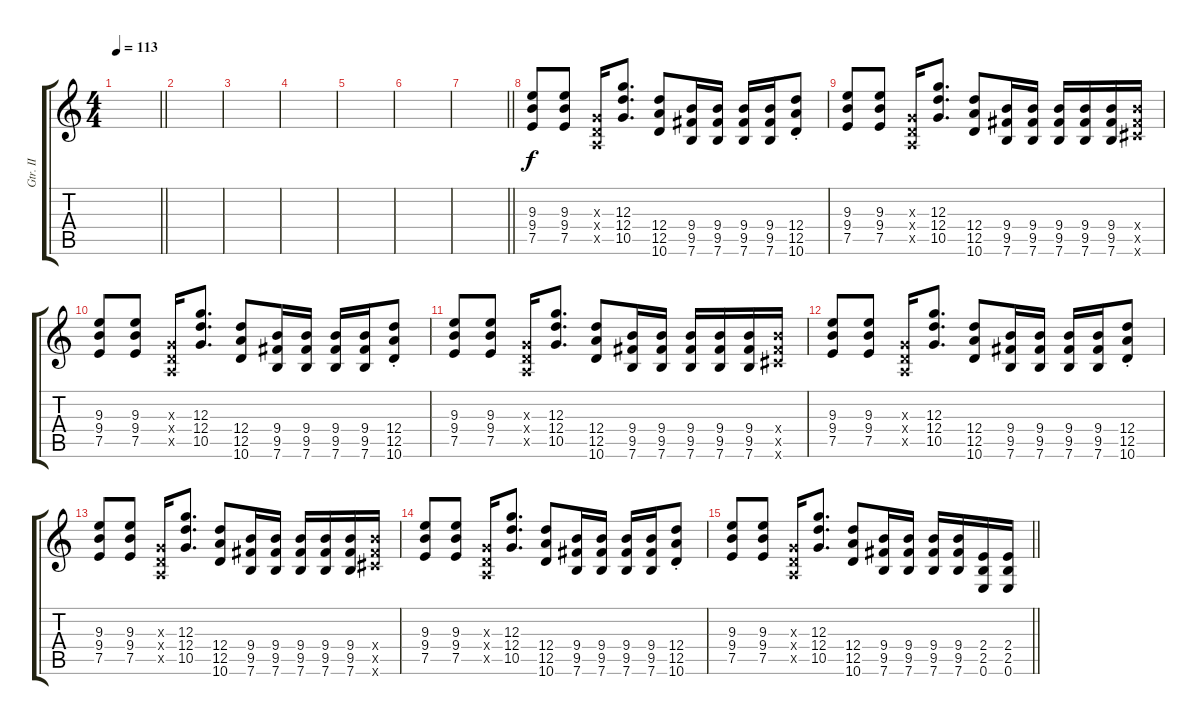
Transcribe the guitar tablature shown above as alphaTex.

\track ("Gtr. II" "Gtr. II") {instrument electricguitarclean}
\staff {score tabs}
\tuning (E4 B3 G3 D3 A2 E2) {hide}
\ts (4 4)
\tempo 113
\clef g2
\barLineRight lightlight
\ks c
|
|
|
|
|
|
\barLineRight lightlight
|
(9.3 9.4 7.5).8{instrument distortionguitar} (9.3 9.4 7.5).8 (0.3{x} 0.4{x} 0.5{x}).16 (12.3 12.4 10.5).8{d} (12.4 12.5 10.6).8 (9.4 9.5 7.6).16 (9.4 9.5 7.6).16 (9.4 9.5 7.6).16 (9.4 9.5 7.6).16 (12.4{st} 12.5{st} 10.6{st}).8 |
(9.3 9.4 7.5).8 (9.3 9.4 7.5).8 (0.3{x} 0.4{x} 0.5{x}).16 (12.3 12.4 10.5).8{d} (12.4 12.5 10.6).8 (9.4 9.5 7.6).16 (9.4 9.5 7.6).16 (9.4 9.5 7.6).16 (9.4 9.5 7.6).16 (9.4 9.5 7.6).16 (9.4{x} 9.5{x} 9.6{x}).16 |
(9.3 9.4 7.5).8 (9.3 9.4 7.5).8 (0.3{x} 0.4{x} 0.5{x}).16 (12.3 12.4 10.5).8{d} (12.4 12.5 10.6).8 (9.4 9.5 7.6).16 (9.4 9.5 7.6).16 (9.4 9.5 7.6).16 (9.4 9.5 7.6).16 (12.4{st} 12.5{st} 10.6{st}).8 |
(9.3 9.4 7.5).8 (9.3 9.4 7.5).8 (0.3{x} 0.4{x} 0.5{x}).16 (12.3 12.4 10.5).8{d} (12.4 12.5 10.6).8 (9.4 9.5 7.6).16 (9.4 9.5 7.6).16 (9.4 9.5 7.6).16 (9.4 9.5 7.6).16 (9.4 9.5 7.6).16 (9.4{x} 9.5{x} 9.6{x}).16 |
(9.3 9.4 7.5).8 (9.3 9.4 7.5).8 (0.3{x} 0.4{x} 0.5{x}).16 (12.3 12.4 10.5).8{d} (12.4 12.5 10.6).8 (9.4 9.5 7.6).16 (9.4 9.5 7.6).16 (9.4 9.5 7.6).16 (9.4 9.5 7.6).16 (12.4{st} 12.5{st} 10.6{st}).8 |
(9.3 9.4 7.5).8 (9.3 9.4 7.5).8 (0.3{x} 0.4{x} 0.5{x}).16 (12.3 12.4 10.5).8{d} (12.4 12.5 10.6).8 (9.4 9.5 7.6).16 (9.4 9.5 7.6).16 (9.4 9.5 7.6).16 (9.4 9.5 7.6).16 (9.4 9.5 7.6).16 (9.4{x} 9.5{x} 9.6{x}).16 |
(9.3 9.4 7.5).8 (9.3 9.4 7.5).8 (0.3{x} 0.4{x} 0.5{x}).16 (12.3 12.4 10.5).8{d} (12.4 12.5 10.6).8 (9.4 9.5 7.6).16 (9.4 9.5 7.6).16 (9.4 9.5 7.6).16 (9.4 9.5 7.6).16 (12.4{st} 12.5{st} 10.6{st}).8 |
\barLineRight lightlight
(9.3 9.4 7.5).8 (9.3 9.4 7.5).8 (0.3{x} 0.4{x} 0.5{x}).16 (12.3 12.4 10.5).8{d} (12.4 12.5 10.6).8 (9.4 9.5 7.6).16 (9.4 9.5 7.6).16 (9.4 9.5 7.6).16 (9.4 9.5 7.6).16 (2.4 2.5 0.6).16 (2.4 2.5 0.6).16
